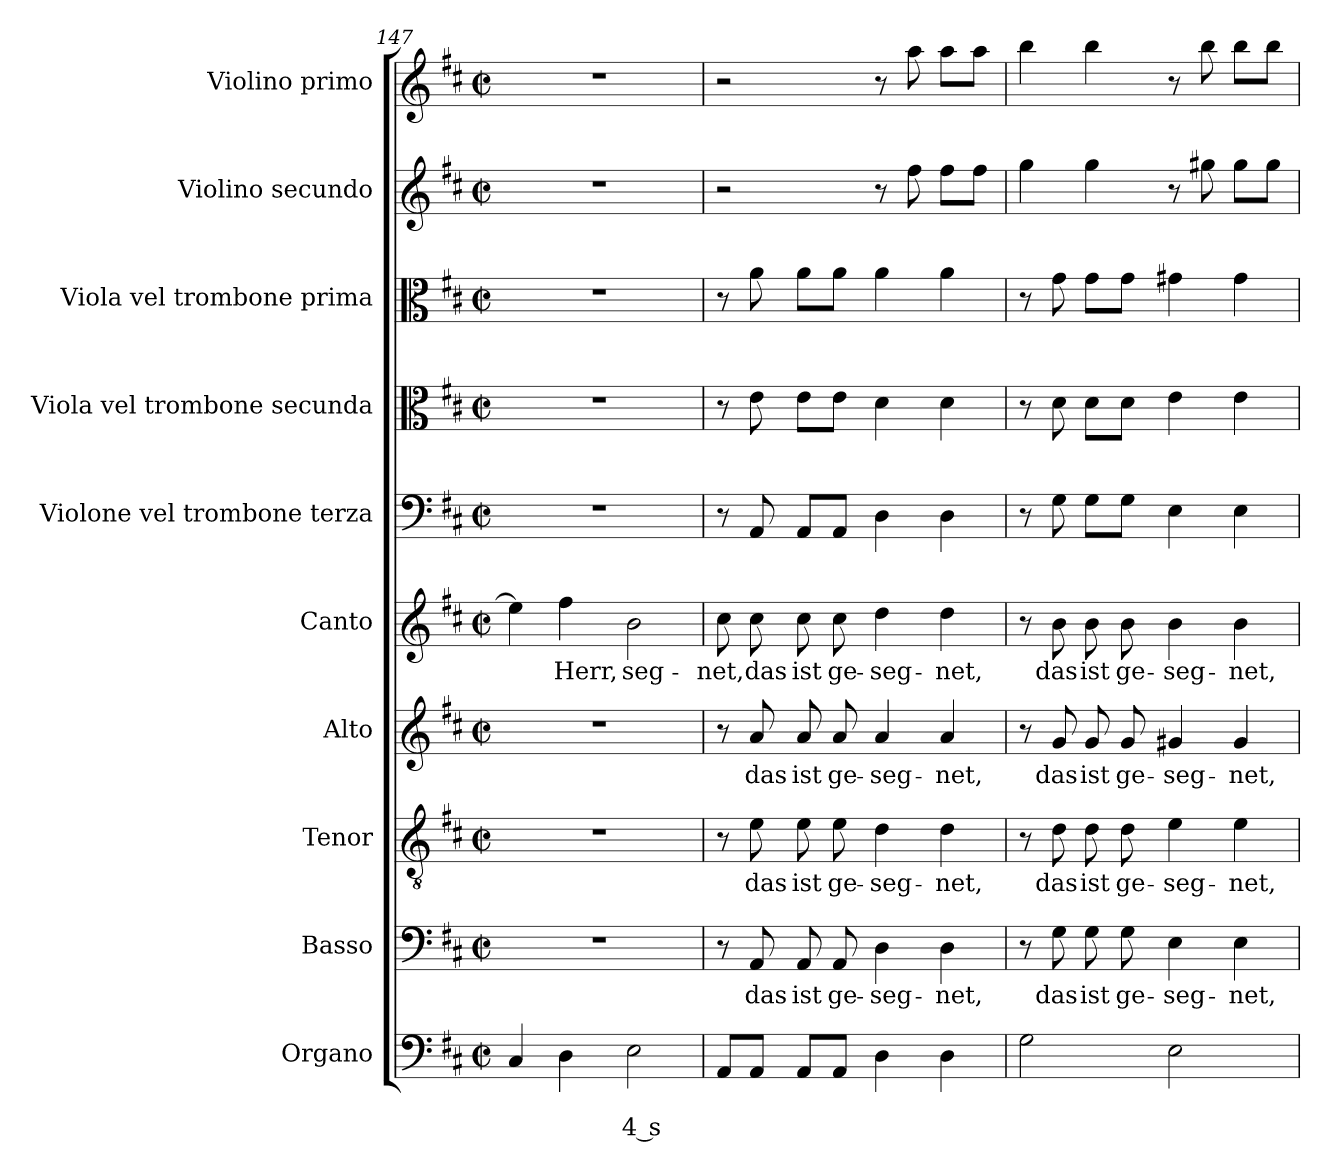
**kern	**text	**text	**kern	**text	**kern	**text	**kern	**text	**kern	**text	**kern	**kern	**kern	**kern	**kern
*part10	*part10	*part10	*part9	*part9	*part8	*part8	*part7	*part7	*part6	*part6	*part5	*part4	*part3	*part2	*part1
*staff10	*staff10	*staff10	*staff9	*staff9	*staff8	*staff8	*staff7	*staff7	*staff6	*staff6	*staff5	*staff4	*staff3	*staff2	*staff1
*I"Organo	*	*	*I"Basso	*	*I"Tenor	*	*I"Alto	*	*I"Canto	*	*I"Violone vel trombone  terza	*I"Viola vel trombone secunda	*I"Viola vel trombone prima	*I"Violino secundo	*I"Violino primo
*	*	*	*I'B	*	*I'T	*	*I'A	*	*I'C	*	*I'Vn	*I'Va2	*I'Va1	*I'Vi2	*I'Vi1
*clefF4	*	*	*clefF4	*	*clefGv2	*	*clefG2	*	*clefG2	*	*clefF4	*clefC3	*clefC3	*clefG2	*clefG2
*k[f#c#]	*	*	*k[f#c#]	*	*k[f#c#]	*	*k[f#c#]	*	*k[f#c#]	*	*k[f#c#]	*k[f#c#]	*k[f#c#]	*k[f#c#]	*k[f#c#]
*D:	*	*	*D:	*	*D:	*	*D:	*	*D:	*	*D:	*D:	*D:	*D:	*D:
*M2/2	*	*	*M2/2	*	*M2/2	*	*M2/2	*	*M2/2	*	*M2/2	*M2/2	*M2/2	*M2/2	*M2/2
*met(c|)	*	*	*met(c|)	*	*met(c|)	*	*met(c|)	*	*met(c|)	*	*met(c|)	*met(c|)	*met(c|)	*met(c|)	*met(c|)
=147	=147	=147	=147	=147	=147	=147	=147	=147	=147	=147	=147	=147	=147	=147	=147
4C#/	.	.	1r	.	1r	.	1r	.	4ee\]	.	1r	1r	1r	1r	1r
!	!	!	!	!	!	!	!	!	!	!LO:LY:b	!	!	!	!	!
4D\	.	.	.	.	.	.	.	.	4ff#\	Herr,	.	.	.	.	.
!	!	!LO:LY:b	!	!	!	!	!	!	!	!	!	!	!	!	!
!	!	!	!	!	!	!	!	!	!	!LO:LY:b	!	!	!	!	!
2E\	.	4 s	.	.	.	.	.	.	2b\	seg-	.	.	.	.	.
!!LO:PB:g=z
=148	=148	=148	=148	=148	=148	=148	=148	=148	=148	=148	=148	=148	=148	=148	=148
!	!	!	!	!	!	!	!	!	!	!LO:LY:b	!	!	!	!	!
8AA/L	.	.	8r	.	8r	.	8r	.	8cc#\	-net,	8r	8r	8r	2r	2r
!	!	!	!	!LO:LY:b	!	!	!	!	!	!	!	!	!	!	!
!	!	!	!	!	!	!LO:LY:b	!	!	!	!	!	!	!	!	!
!	!	!	!	!	!	!	!	!LO:LY:b	!	!	!	!	!	!	!
!	!	!	!	!	!	!	!	!	!	!LO:LY:b	!	!	!	!	!
8AA/J	.	.	8AA/	das	8e\	das	8a/	das	8cc#\	das	8AA/	8e\	8a\	.	.
!	!	!	!	!LO:LY:b	!	!	!	!	!	!	!	!	!	!	!
!	!	!	!	!	!	!LO:LY:b	!	!	!	!	!	!	!	!	!
!	!	!	!	!	!	!	!	!LO:LY:b	!	!	!	!	!	!	!
!	!	!	!	!	!	!	!	!	!	!LO:LY:b	!	!	!	!	!
8AA/L	.	.	8AA/	ist	8e\	ist	8a/	ist	8cc#\	ist	8AA/L	8e\L	8a\L	.	.
!	!	!	!	!LO:LY:b	!	!	!	!	!	!	!	!	!	!	!
!	!	!	!	!	!	!LO:LY:b	!	!	!	!	!	!	!	!	!
!	!	!	!	!	!	!	!	!LO:LY:b	!	!	!	!	!	!	!
!	!	!	!	!	!	!	!	!	!	!LO:LY:b	!	!	!	!	!
8AA/J	.	.	8AA/	ge-	8e\	ge-	8a/	ge-	8cc#\	ge-	8AA/J	8e\J	8a\J	.	.
!	!	!	!	!LO:LY:b	!	!	!	!	!	!	!	!	!	!	!
!	!	!	!	!	!	!LO:LY:b	!	!	!	!	!	!	!	!	!
!	!	!	!	!	!	!	!	!LO:LY:b	!	!	!	!	!	!	!
!	!	!	!	!	!	!	!	!	!	!LO:LY:b	!	!	!	!	!
4D\	.	.	4D\	-seg-	4d\	-seg-	4a/	-seg-	4dd\	-seg-	4D\	4d\	4a\	8r	8r
.	.	.	.	.	.	.	.	.	.	.	.	.	.	8ff#\	8aa\
!	!	!	!	!LO:LY:b	!	!	!	!	!	!	!	!	!	!	!
!	!	!	!	!	!	!LO:LY:b	!	!	!	!	!	!	!	!	!
!	!	!	!	!	!	!	!	!LO:LY:b	!	!	!	!	!	!	!
!	!	!	!	!	!	!	!	!	!	!LO:LY:b	!	!	!	!	!
4D\	.	.	4D\	-net,	4d\	-net,	4a/	-net,	4dd\	-net,	4D\	4d\	4a\	8ff#\L	8aa\L
.	.	.	.	.	.	.	.	.	.	.	.	.	.	8ff#\J	8aa\J
=149	=149	=149	=149	=149	=149	=149	=149	=149	=149	=149	=149	=149	=149	=149	=149
2G\	.	.	8r	.	8r	.	8r	.	8r	.	8r	8r	8r	4gg\	4bb\
!	!	!	!	!LO:LY:b	!	!	!	!	!	!	!	!	!	!	!
!	!	!	!	!	!	!LO:LY:b	!	!	!	!	!	!	!	!	!
!	!	!	!	!	!	!	!	!LO:LY:b	!	!	!	!	!	!	!
!	!	!	!	!	!	!	!	!	!	!LO:LY:b	!	!	!	!	!
.	.	.	8G\	das	8d\	das	8g/	das	8b\	das	8G\	8d\	8g\	.	.
!	!	!	!	!LO:LY:b	!	!	!	!	!	!	!	!	!	!	!
!	!	!	!	!	!	!LO:LY:b	!	!	!	!	!	!	!	!	!
!	!	!	!	!	!	!	!	!LO:LY:b	!	!	!	!	!	!	!
!	!	!	!	!	!	!	!	!	!	!LO:LY:b	!	!	!	!	!
.	.	.	8G\	ist	8d\	ist	8g/	ist	8b\	ist	8G\L	8d\L	8g\L	4gg\	4bb\
!	!	!	!	!LO:LY:b	!	!	!	!	!	!	!	!	!	!	!
!	!	!	!	!	!	!LO:LY:b	!	!	!	!	!	!	!	!	!
!	!	!	!	!	!	!	!	!LO:LY:b	!	!	!	!	!	!	!
!	!	!	!	!	!	!	!	!	!	!LO:LY:b	!	!	!	!	!
.	.	.	8G\	ge-	8d\	ge-	8g/	ge-	8b\	ge-	8G\J	8d\J	8g\J	.	.
!	!	!	!	!LO:LY:b	!	!	!	!	!	!	!	!	!	!	!
!	!	!	!	!	!	!LO:LY:b	!	!	!	!	!	!	!	!	!
!	!	!	!	!	!	!	!	!LO:LY:b	!	!	!	!	!	!	!
!	!	!	!	!	!	!	!	!	!	!LO:LY:b	!	!	!	!	!
2E\	.	.	4E\	-seg-	4e\	-seg-	4g#X/	-seg-	4b\	-seg-	4E\	4e\	4g#X\	8r	8r
.	.	.	.	.	.	.	.	.	.	.	.	.	.	8gg#X\	8bb\
!	!	!	!	!LO:LY:b	!	!	!	!	!	!	!	!	!	!	!
!	!	!	!	!	!	!LO:LY:b	!	!	!	!	!	!	!	!	!
!	!	!	!	!	!	!	!	!LO:LY:b	!	!	!	!	!	!	!
!	!	!	!	!	!	!	!	!	!	!LO:LY:b	!	!	!	!	!
.	.	.	4E\	-net,	4e\	-net,	4g#/	-net,	4b\	-net,	4E\	4e\	4g#\	8gg#\L	8bb\L
.	.	.	.	.	.	.	.	.	.	.	.	.	.	8gg#\J	8bb\J
=	=	=	=	=	=	=	=	=	=	=	=	=	=	=	=
*-	*-	*-	*-	*-	*-	*-	*-	*-	*-	*-	*-	*-	*-	*-	*-
